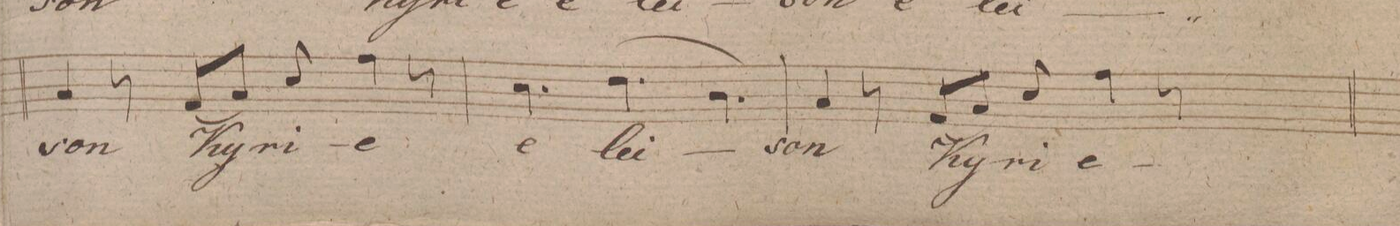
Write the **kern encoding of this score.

**kern	**dynam	**text
*I"Tenore.	*	*
*clefC4	*	*
*k[f#]	*	*
*M9/8	*	*
4G/	.	-son,
8r	.	.
(8E/L	.	Ky-
8G/J)	.	.
8B/	.	-ri-
4e\	.	-e
8r	.	.
=64	=64	=64
4.B\	.	e-
(4.c\	.	-lei-
4.A\)	.	.
=65	=65	=65
4G/	.	-son
8r	.	.
(8E/L	.	Ky-
8G/J)	.	.
8B/	.	-ri-
4e\	.	-e
8r	.	.
=66	=66	=66
*-	*-	*-
